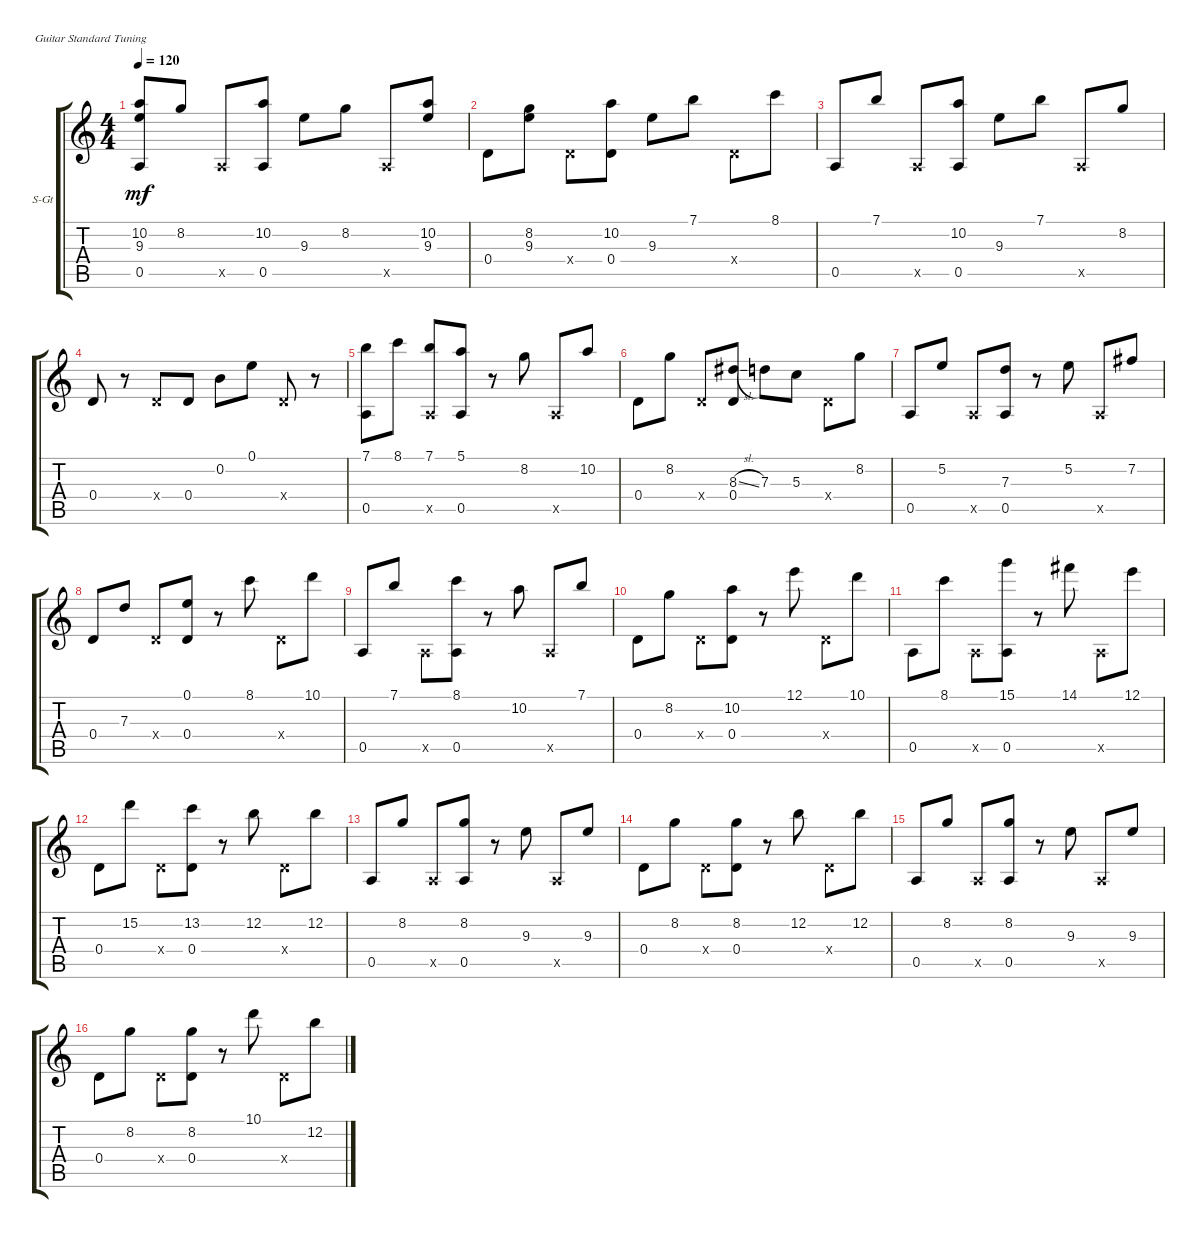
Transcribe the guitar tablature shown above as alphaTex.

\defaultSystemsLayout 4
\bracketExtendMode groupsimilarinstruments
\firstSystemTrackNameOrientation horizontal
\otherSystemsTrackNameOrientation horizontal
\track ("Steel Guitar" "S-Gt") {instrument acousticguitarsteel}
\staff {score tabs}
\tuning (E4 B3 G3 D3 A2 E2)
\ts (4 4)
\tempo 120
\clef g2
\ks c
(0.5 10.2 9.3).8{dy mf} 8.2.8 0.5{x}.8 (0.5 10.2).8 9.3.8 8.2.8 0.5{x}.8 (10.2 9.3).8 |
0.4.8 (8.2 9.3).8 0.4{x}.8 (0.4 10.2).8 9.3.8 7.1.8 0.4{x}.8 8.1.8 |
0.5.8 7.1.8 0.5{x}.8 (0.5 10.2).8 9.3.8 7.1.8 0.5{x}.8 8.2.8 |
0.4.8 r.8 0.4{x}.8 0.4.8 0.2.8 0.1.8 0.4{x}.8 r.8 |
(0.5 7.1).8 8.1.8 (0.5{x} 7.1).8 (0.5 5.1).8 r.8 8.2.8 0.5{x}.8 10.2.8 |
0.4.8 8.2.8 0.4{x}.8 (0.4 8.3{sl}).8 7.3.8 5.3.8 0.4{x}.8 8.2.8 |
0.5.8 5.2.8 0.5{x}.8 (0.5 7.3).8 r.8 5.2.8 0.5{x}.8 7.2.8 |
0.4.8 7.3.8 0.4{x}.8 (0.4 0.1).8 r.8 8.1.8 0.4{x}.8 10.1.8 |
0.5.8 7.1.8 0.5{x}.8 (0.5 8.1).8 r.8 10.2.8 0.5{x}.8 7.1.8 |
0.4.8 8.2.8 0.4{x}.8 (0.4 10.2).8 r.8 12.1.8 0.4{x}.8 10.1.8 |
0.5.8 8.1.8 0.5{x}.8 (0.5 15.1).8 r.8 14.1.8 0.5{x}.8 12.1.8 |
0.4.8 15.2.8 0.4{x}.8 (0.4 13.2).8 r.8 12.2.8 0.4{x}.8 12.2.8 |
0.5.8 8.2.8 0.5{x}.8 (0.5 8.2).8 r.8 9.3.8 0.5{x}.8 9.3.8 |
0.4.8 8.2.8 0.4{x}.8 (0.4 8.2).8 r.8 12.2.8 0.4{x}.8 12.2.8 |
0.5.8 8.2.8 0.5{x}.8 (0.5 8.2).8 r.8 9.3.8 0.5{x}.8 9.3.8 |
0.4.8 8.2.8 0.4{x}.8 (0.4 8.2).8 r.8 10.1.8 0.4{x}.8 12.2.8
